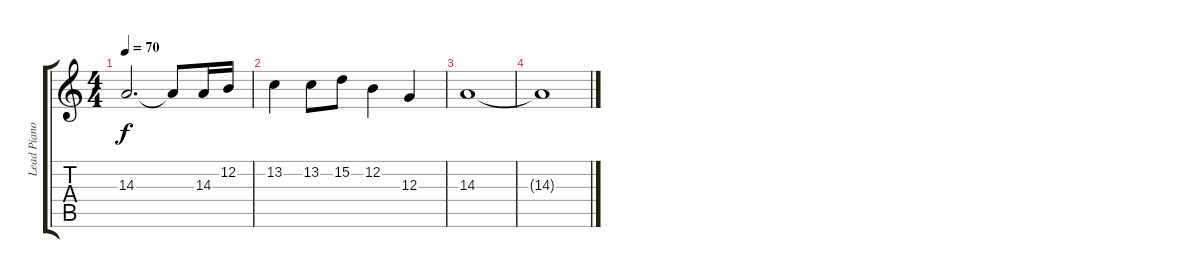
\track ("Lead Piano" "Lead Piano") {instrument acousticgrandpiano}
\staff {score tabs}
\tuning (E4 B3 G3 D3 A2 E2) {hide}
\ts (4 4)
\tempo 70
\clef g2
\ks c
14.3.2{d dy f} 14.3{t}.8 14.3.16 12.2.16 |
13.2.4 13.2.8 15.2.8 12.2.4 12.3.4 |
14.3.1 |
14.3{t}.1
